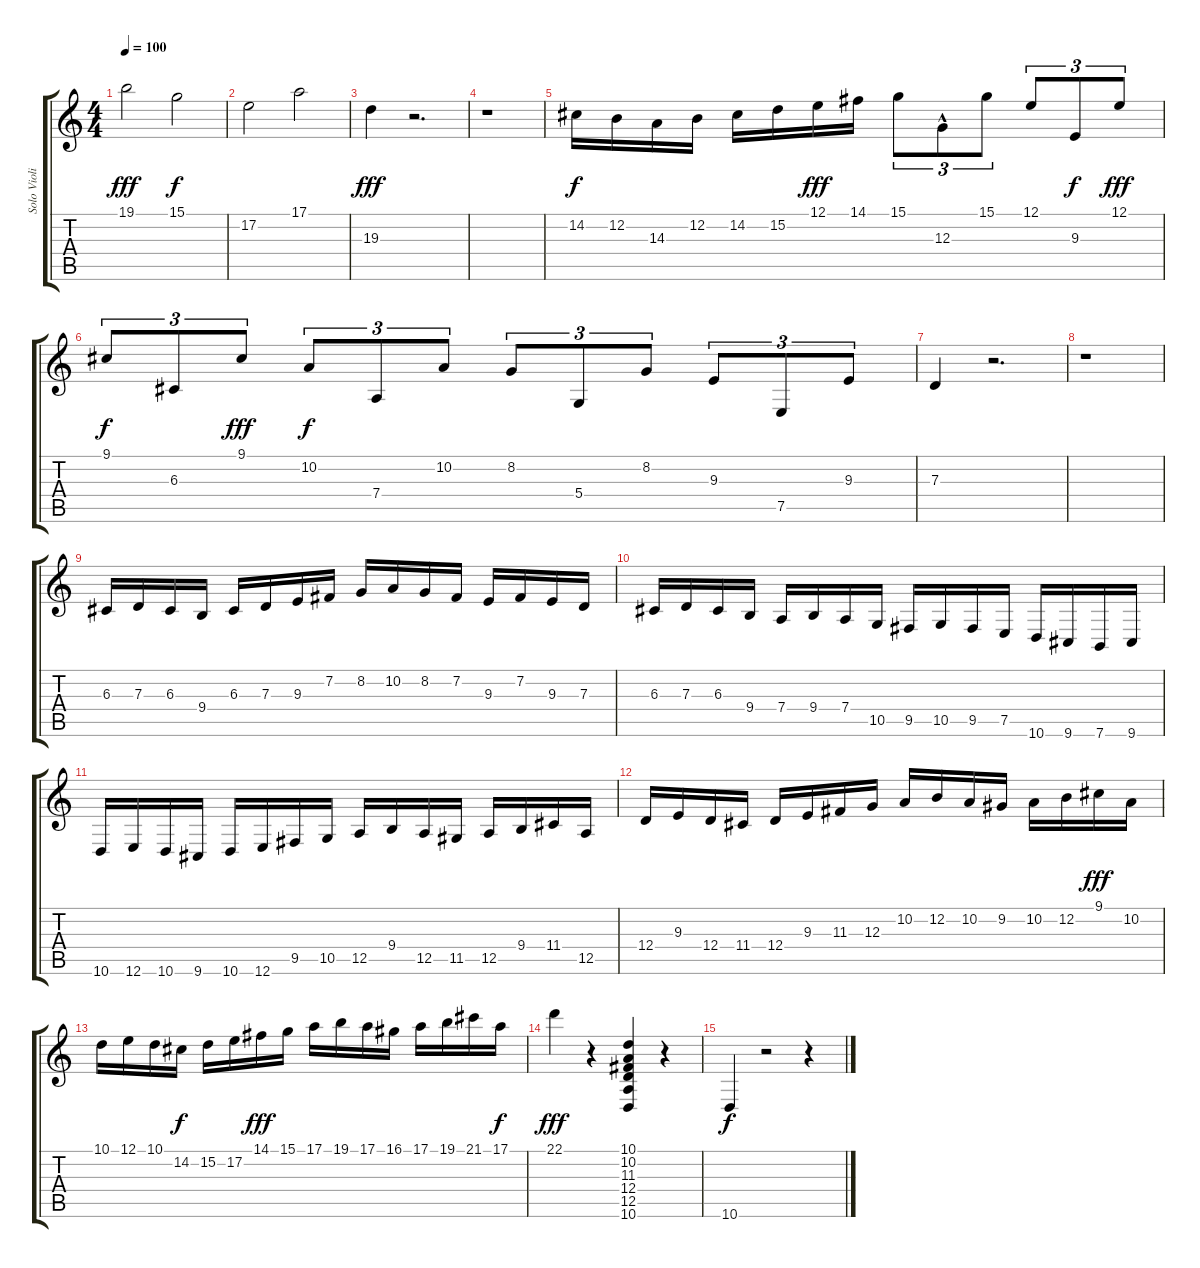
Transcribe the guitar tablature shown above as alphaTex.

\track ("Solo Violin" "Solo Violi") {instrument violin}
\staff {score tabs}
\tuning (E4 B3 G3 D3 A2 E2) {hide}
\ts (4 4)
\tempo 100
\clef g2
\ks c
19.1.2{dy fff} 15.1.2{dy f} |
17.2.2 17.1.2 |
19.3.4{dy fff} r.2{d} |
r.1 |
14.2.16{dy f} 12.2.16 14.3.16 12.2.16 14.2.16 15.2.16 12.1.16{dy fff} 14.1.16 15.1.8{tu (3 2)} 12.3{hac}.8{tu (3 2)} 15.1.8{tu (3 2)} 12.1.8{tu (3 2)} 9.3.8{tu (3 2) dy f} 12.1.8{tu (3 2) dy fff} |
9.1.8{tu (3 2) dy f} 6.3.8{tu (3 2)} 9.1.8{tu (3 2) dy fff} 10.2.8{tu (3 2) dy f} 7.4.8{tu (3 2)} 10.2.8{tu (3 2)} 8.2.8{tu (3 2)} 5.4.8{tu (3 2)} 8.2.8{tu (3 2)} 9.3.8{tu (3 2)} 7.5.8{tu (3 2)} 9.3.8{tu (3 2)} |
7.3.4 r.2{d} |
r.1 |
6.3.16 7.3.16 6.3.16 9.4.16 6.3.16 7.3.16 9.3.16 7.2.16 8.2.16 10.2.16 8.2.16 7.2.16 9.3.16 7.2.16 9.3.16 7.3.16 |
6.3.16 7.3.16 6.3.16 9.4.16 7.4.16 9.4.16 7.4.16 10.5.16 9.5.16 10.5.16 9.5.16 7.5.16 10.6.16 9.6.16 7.6.16 9.6.16 |
10.6.16 12.6.16 10.6.16 9.6.16 10.6.16 12.6.16 9.5.16 10.5.16 12.5.16 9.4.16 12.5.16 11.5.16 12.5.16 9.4.16 11.4.16 12.5.16 |
12.4.16 9.3.16 12.4.16 11.4.16 12.4.16 9.3.16 11.3.16 12.3.16 10.2.16 12.2.16 10.2.16 9.2.16 10.2.16 12.2.16 9.1.16{dy fff} 10.2.16 |
10.1.16 12.1.16 10.1.16 14.2.16{dy f} 15.2.16 17.2.16 14.1.16{dy fff} 15.1.16 17.1.16 19.1.16 17.1.16 16.1.16 17.1.16 19.1.16 21.1.16 17.1.16{dy f} |
22.1.4{dy fff} r.4 (10.1 10.2 11.3 12.4 12.5 10.6).4 r.4 |
10.6.4{dy f} r.2 r.4
